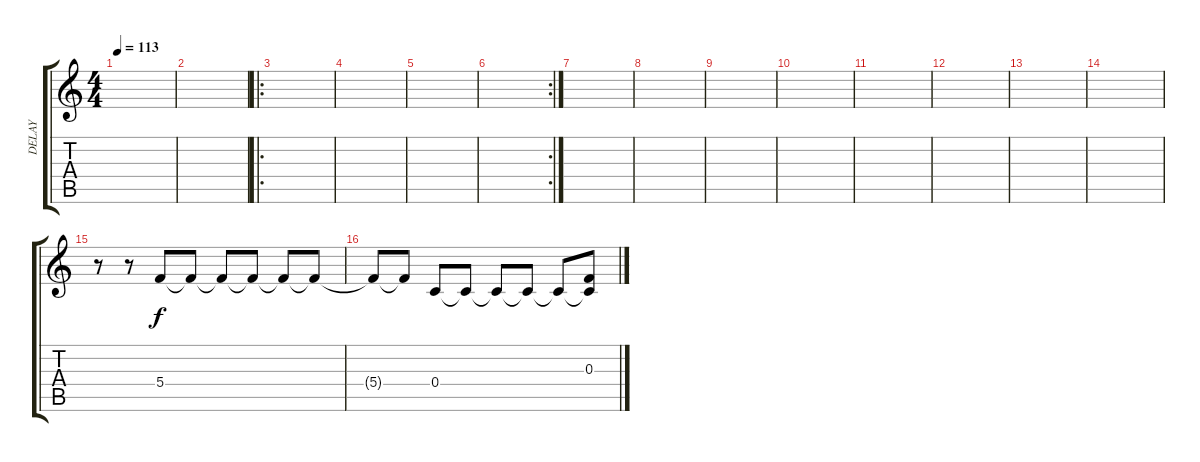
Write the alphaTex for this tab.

\track ("DELAY" "DELAY") {instrument overdrivenguitar}
\staff {score tabs}
\tuning (D4 A3 F3 C3 G2 D2) {hide}
\ts (4 4)
\tempo 113
\clef g2
\ks c
|
|
\ro
|
|
|
\rc 2
|
|
|
|
|
|
|
|
|
r.8 r.8 5.4.8{volume 14} 5.4{t}.8 5.4{t}.8 5.4{t}.8 5.4{t}.8 5.4{t}.8 |
5.4{t}.8 5.4{t}.8 0.4.8 0.4{t}.8 0.4{t}.8 0.4{t}.8 0.4{t}.8 (0.3 0.4{t}).8
